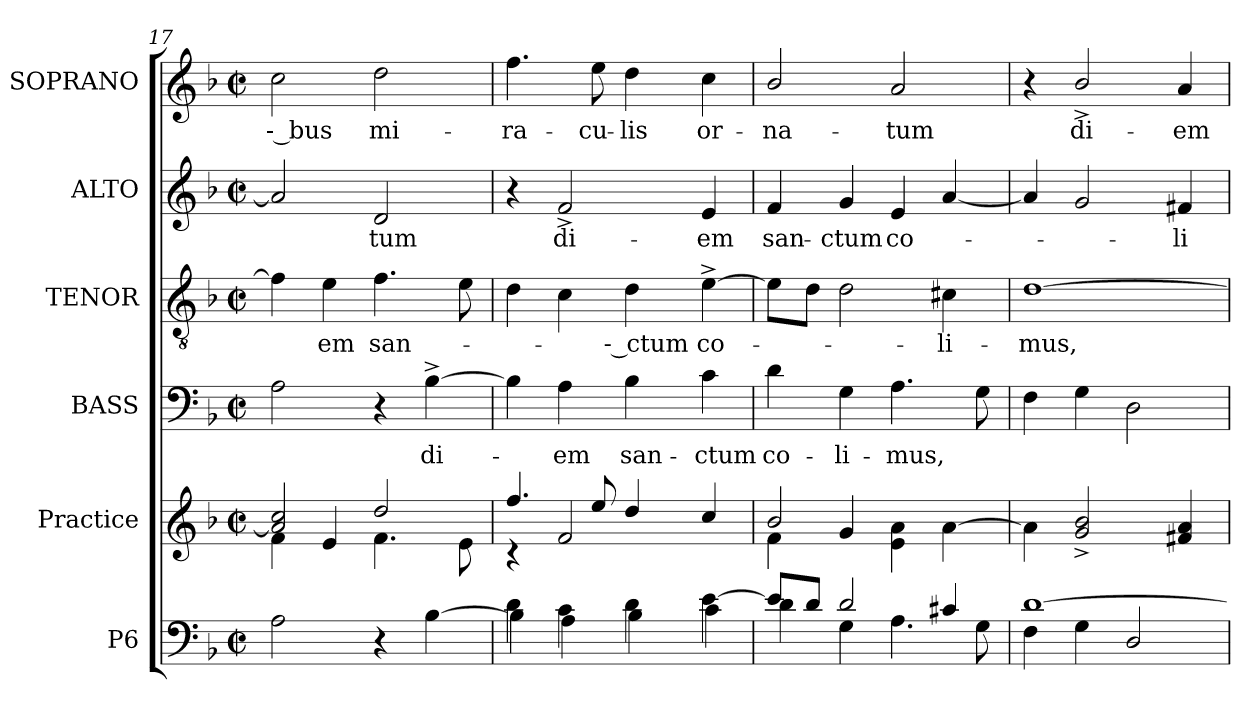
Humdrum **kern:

**kern	**kern	**kern	**text	**kern	**text	**kern	**text	**kern	**text
*part6	*part5	*part4	*part4	*part3	*part3	*part2	*part2	*part1	*part1
*staff6	*staff5	*staff4	*staff4	*staff3	*staff3	*staff2	*staff2	*staff1	*staff1
*I"P6	*I"Practice	*I"BASS	*	*I"TENOR	*	*I"ALTO	*	*I"SOPRANO	*
*	*	*I'B.	*	*I'T.	*	*I'A.	*	*I'S.	*
!!LO:PB:g=z
*clefF4	*clefG2	*clefF4	*	*clefGv2	*	*clefG2	*	*clefG2	*
*	*	*	*	*ITrd7c12	*	*	*	*	*
*k[b-]	*k[b-]	*k[b-]	*	*k[b-]	*	*k[b-]	*	*k[b-]	*
*F:	*F:	*F:	*	*F:	*	*F:	*	*F:	*
*M2/2	*M2/2	*M2/2	*	*M2/2	*	*M2/2	*	*M2/2	*
*met(c|)	*met(c|)	*met(c|)	*	*met(c|)	*	*met(c|)	*	*met(c|)	*
=17	=17	=17	=17	=17	=17	=17	=17	=17	=17
*^	*^	*	*	*	*	*	*	*	*
!	!	!	!	!	!	!	!	!	!LO:LY:b:color=#000000	!	!
!	!	!	!	!	!	!	!	!	!	!	!LO:LY:b:color=#000000
2..ryy	2Ai\	2ai/] 2cci	4fi\	2Ai\	.	4Fi\]	.	2ai/]	--	2cci\	-- bus
!	!	!	!	!	!	!	!LO:LY:b:color=#000000	!	!	!	!
.	.	.	4ei/	.	.	4Ei\	-em	.	.	.	.
!	!	!	!	!	!	!	!LO:LY:b:color=#000000	!	!	!	!
!	!	!	!	!	!	!	!	!	!LO:LY:b:color=#000000	!	!
!	!	!	!	!	!	!	!	!	!	!	!LO:LY:b:color=#000000
.	4r	2ddi/	4.fi\	4r	.	4.Fi\	san-	2di/	- tum	2ddi\	mi-
!	!	!	!	!	!LO:LY:b:color=#000000	!	!	!	!	!	!
.	[4B-i\	.	.	[4B-^i\	di-	.	.	.	.	.	.
8ryy	.	.	8ei\	.	.	8Ei\	.	.	.	.	.
=18	=18	=18	=18	=18	=18	=18	=18	=18	=18	=18	=18
!	!	!	!	!	!	!	!	!	!	!	!LO:LY:b:color=#000000
4di\	4B-i\]	4.ffi/	4r	4B-i\]	.	4Di\	.	4r	.	4.ffi\	-ra-
!	!	!	!	!	!LO:LY:b:color=#000000	!	!	!	!	!	!
!	!	!	!	!	!	!	!	!	!LO:LY:b:color=#000000	!	!
4ci\	4Ai\	.	2fi/	4Ai\	-em	4Ci\	.	2f^i/	di-	.	.
!	!	!	!	!	!	!	!	!	!	!	!LO:LY:b:color=#000000
.	.	8eei/	.	.	.	.	.	.	.	8eei\	-cu-
!	!	!	!	!	!LO:LY:b:color=#000000	!	!	!	!	!	!
!	!	!	!	!	!	!	!LO:LY:b:color=#000000	!	!	!	!
!	!	!	!	!	!	!	!	!	!	!	!LO:LY:b:color=#000000
4di\	4B-i\	4ddi/	.	4B-i\	san-	4Di\	-- ctum	.	.	4ddi\	-lis
!	!	!	!	!	!LO:LY:b:color=#000000	!	!	!	!	!	!
!	!	!	!	!	!	!	!LO:LY:b:color=#000000	!	!	!	!
!	!	!	!	!	!	!	!	!	!LO:LY:b:color=#000000	!	!
!	!	!	!	!	!	!	!	!	!	!	!LO:LY:b:color=#000000
[4ei\	4ci\	4cci/	4ryy	4ci\	-ctum	[4E^i\	co-	4ei/	-em	4cci\	or-
=19	=19	=19	=19	=19	=19	=19	=19	=19	=19	=19	=19
!	!	!	!	!	!LO:LY:b:color=#000000	!	!	!	!	!	!
!	!	!	!	!	!	!	!	!	!LO:LY:b:color=#000000	!	!
!	!	!	!	!	!	!	!	!	!	!	!LO:LY:b:color=#000000
8ei/L]	4di\	2b-i/	4fi\	4di\	co-	8Ei\L]	.	4fi/	san-	2b-i/	-na-
8di/J	.	.	.	.	.	8Di\J	.	.	.	.	.
!	!	!	!	!	!LO:LY:b:color=#000000	!	!	!	!	!	!
!	!	!	!	!	!	!	!	!	!LO:LY:b:color=#000000	!	!
2di/	4Gi\	.	4gi/	4Gi\	-li-	2Di\	.	4gi/	-ctum	.	.
!	!	!	!	!	!LO:LY:b:color=#000000	!	!	!	!	!	!
!	!	!	!	!	!	!	!	!	!LO:LY:b:color=#000000	!	!
!	!	!	!	!	!	!	!	!	!	!	!LO:LY:b:color=#000000
.	4.Ai\	2ryy	4ei\ 4ai	4.Ai\	-mus,	.	.	4ei/	co-	2ai/	-tum
!	!	!	!	!	!	!	!LO:LY:b:color=#000000	!	!	!	!
4c#Xi/	.	.	[4ai\	.	.	4C#Xi\	-li-	[4ai/	.	.	.
.	8Gi\	.	.	8Gi\	.	.	.	.	.	.	.
=20	=20	=20	=20	=20	=20	=20	=20	=20	=20	=20	=20
!	!	!	!	!	!	!	!LO:LY:b:color=#000000	!	!	!	!
[1di	4Fi\	4ryy	4ai\]	4Fi\	.	[1Di	-mus,	4ai/]	.	4r	.
!	!	!	!	!	!	!	!	!	!	!	!LO:LY:b:color=#000000
.	4Gi\	2gi/^ 2b-i^	4ryy	4Gi\	.	.	.	2gi/	.	2b-^i/	di-
.	2Di/	.	2ryy	2Di\	.	.	.	.	.	.	.
!	!	!	!	!	!	!	!	!	!LO:LY:b:color=#000000	!	!
!	!	!	!	!	!	!	!	!	!	!	!LO:LY:b:color=#000000
.	.	4f#Xi/ 4ai	.	.	.	.	.	4f#Xi/	-li-	4ai/	-em
*v	*v	*	*	*	*	*	*	*	*	*	*
*	*v	*v	*	*	*	*	*	*	*	*
=	=	=	=	=	=	=	=	=	=
*-	*-	*-	*-	*-	*-	*-	*-	*-	*-
